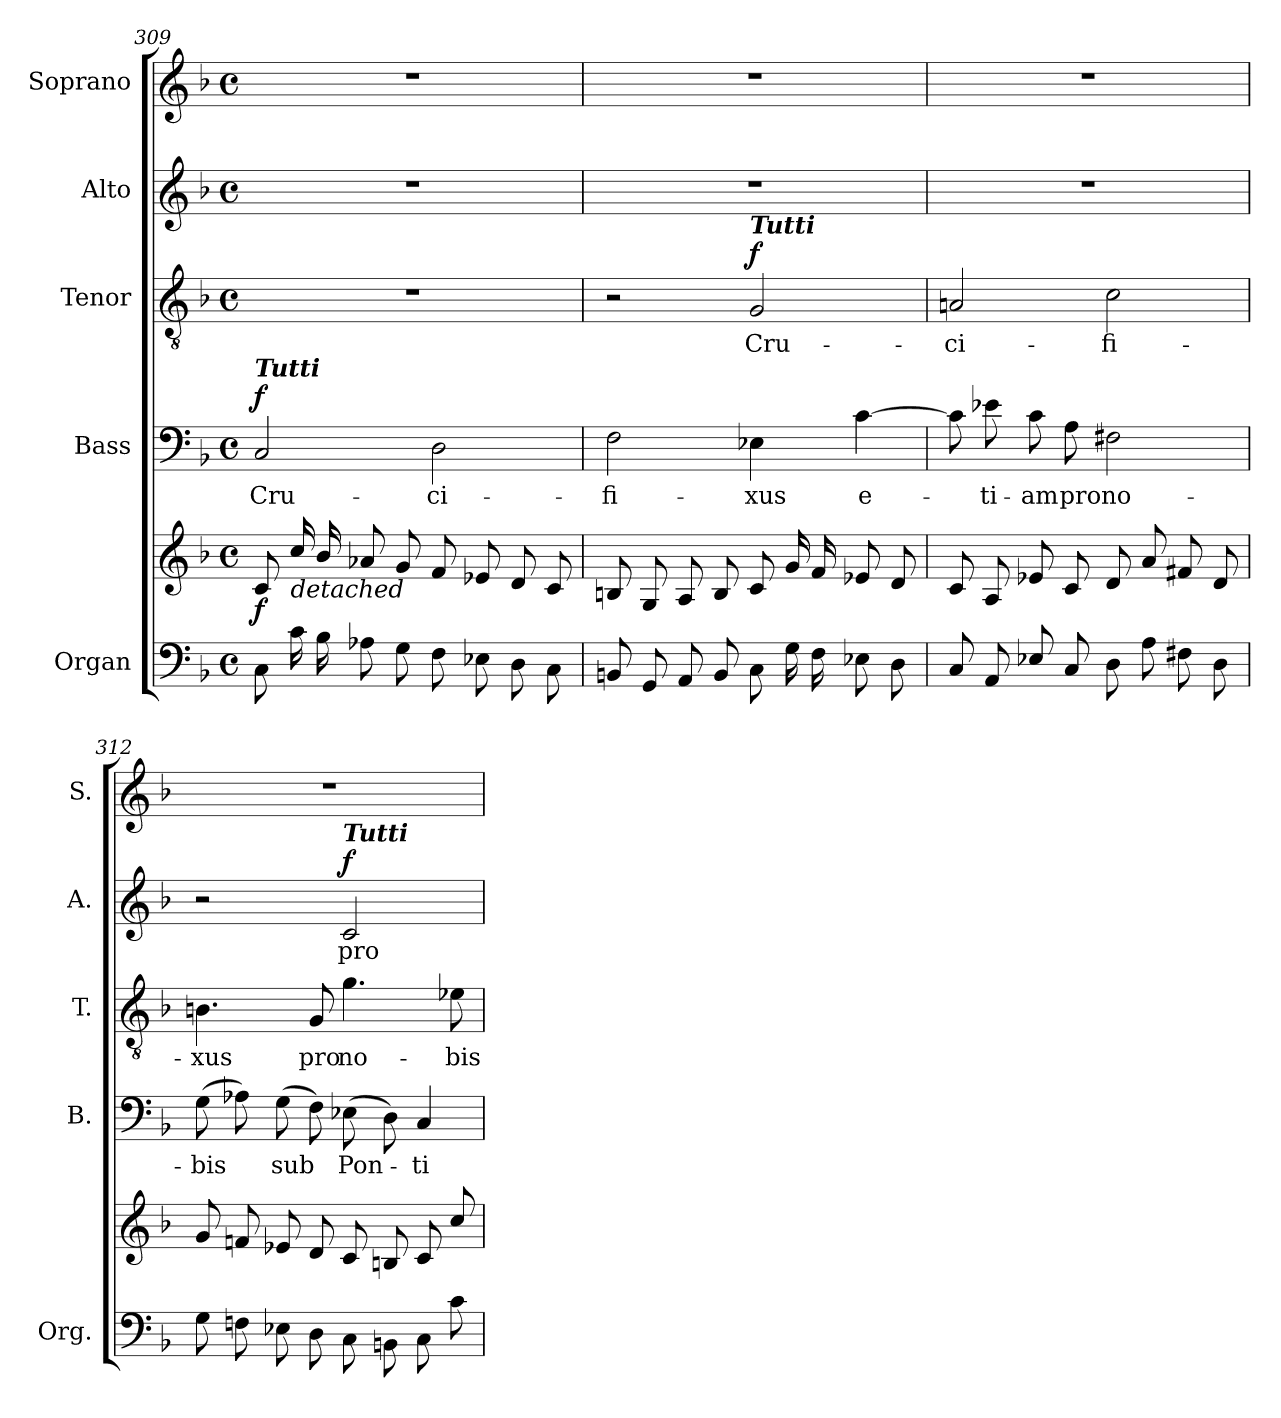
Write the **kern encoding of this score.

**kern	**kern	**dynam	**kern	**text	**dynam	**kern	**text	**dynam	**kern	**text	**dynam	**kern
*part5	*part5	*part5	*part4	*part4	*part4	*part3	*part3	*part3	*part2	*part2	*part2	*part1
*staff6	*staff5	*staff5/6	*staff4	*staff4	*staff4	*staff3	*staff3	*staff3	*staff2	*staff2	*staff2	*staff1
*I"Organ	*	*	*I"Bass	*	*	*I"Tenor	*	*	*I"Alto	*	*	*I"Soprano
*I'Org.	*	*	*I'B.	*	*	*I'T.	*	*	*I'A.	*	*	*I'S.
*clefF4	*clefG2	*	*clefF4	*	*	*clefGv2	*	*	*clefG2	*	*	*clefG2
*	*	*	*	*	*	*ITrd7c12	*	*	*	*	*	*
*k[b-]	*k[b-]	*	*k[b-]	*	*	*k[b-]	*	*	*k[b-]	*	*	*k[b-]
*F:	*F:	*	*F:	*	*	*F:	*	*	*F:	*	*	*F:
*M4/4	*M4/4	*	*M4/4	*	*	*M4/4	*	*	*M4/4	*	*	*M4/4
*met(c)	*met(c)	*	*met(c)	*	*	*met(c)	*	*	*met(c)	*	*	*met(c)
=309	=309	=309	=309	=309	=309	=309	=309	=309	=309	=309	=309	=309
!	!	!	!LO:TX:a:Bi:t=Tutti	!	!	!	!	!	!	!	!	!
!	!	!	!	!LO:LY:b:color=#000000	!	!	!	!	!	!	!	!
8Ci\	8ci/	f	2Ci/	Cru-	f	1r	.	.	1r	.	.	1r
!	!LO:TX:b:i:t=detached	!	!	!	!	!	!	!	!	!	!	!
16ci\	16cci/	.	.	.	.	.	.	.	.	.	.	.
16B-i\	16b-i/	.	.	.	.	.	.	.	.	.	.	.
8A-Xi\	8a-Xi/	.	.	.	.	.	.	.	.	.	.	.
8Gi\	8gi/	.	.	.	.	.	.	.	.	.	.	.
!	!	!	!	!LO:LY:b:color=#000000	!	!	!	!	!	!	!	!
8Fi\	8fi/	.	2Di\	-ci-	.	.	.	.	.	.	.	.
8E-Xi\	8e-Xi/	.	.	.	.	.	.	.	.	.	.	.
8Di\	8di/	.	.	.	.	.	.	.	.	.	.	.
8Ci\	8ci/	.	.	.	.	.	.	.	.	.	.	.
=310	=310	=310	=310	=310	=310	=310	=310	=310	=310	=310	=310	=310
!	!	!	!	!LO:LY:b:color=#000000	!	!	!	!	!	!	!	!
8BBni/	8Bni/	.	2Fi\	-fi-	.	2r	.	.	1r	.	.	1r
8GGi/	8Gi/	.	.	.	.	.	.	.	.	.	.	.
8AAi/	8Ai/	.	.	.	.	.	.	.	.	.	.	.
8BBi/	8Bi/	.	.	.	.	.	.	.	.	.	.	.
!	!	!	!	!LO:LY:b:color=#000000	!	!	!	!	!	!	!	!
!	!	!	!	!	!	!LO:TX:a:Bi:t=Tutti	!	!	!	!	!	!
!	!	!	!	!	!	!	!LO:LY:b:color=#000000	!	!	!	!	!
8Ci\	8ci/	.	4E-Xi\	-xus	.	2GGi/	Cru-	f	.	.	.	.
16Gi\	16gi/	.	.	.	.	.	.	.	.	.	.	.
16Fi\	16fi/	.	.	.	.	.	.	.	.	.	.	.
!	!	!	!	!LO:LY:b:color=#000000	!	!	!	!	!	!	!	!
8E-Xi\	8e-Xi/	.	[4ci\	e-	.	.	.	.	.	.	.	.
8Di\	8di/	.	.	.	.	.	.	.	.	.	.	.
=311	=311	=311	=311	=311	=311	=311	=311	=311	=311	=311	=311	=311
!	!	!	!	!	!	!	!LO:LY:b:color=#000000	!	!	!	!	!
8Ci/	8ci/	.	8ci\]	.	.	2AAni/	-ci-	.	1r	.	.	1r
!	!	!	!	!LO:LY:b:color=#000000	!	!	!	!	!	!	!	!
8AAi/	8Ai/	.	8e-Xi\	-ti-	.	.	.	.	.	.	.	.
!	!	!	!	!LO:LY:b:color=#000000	!	!	!	!	!	!	!	!
8E-Xi/	8e-Xi/	.	8ci\	-am	.	.	.	.	.	.	.	.
!	!	!	!	!LO:LY:b:color=#000000	!	!	!	!	!	!	!	!
8Ci/	8ci/	.	8Ai\	pro	.	.	.	.	.	.	.	.
!	!	!	!	!LO:LY:b:color=#000000	!	!	!	!	!	!	!	!
!	!	!	!	!	!	!	!LO:LY:b:color=#000000	!	!	!	!	!
8Di\	8di/	.	2F#Xi\	no-	.	2Ci\	-fi-	.	.	.	.	.
8Ai\	8ai/	.	.	.	.	.	.	.	.	.	.	.
8F#Xi\	8f#Xi/	.	.	.	.	.	.	.	.	.	.	.
8Di\	8di/	.	.	.	.	.	.	.	.	.	.	.
=312	=312	=312	=312	=312	=312	=312	=312	=312	=312	=312	=312	=312
!	!	!	!	!LO:LY:b:color=#000000	!	!	!	!	!	!	!	!
!	!	!	!	!	!	!	!LO:LY:b:color=#000000	!	!	!	!	!
8Gi\	8gi/	.	(8Gi\	-bis	.	4.BBni\	-xus	.	2r	.	.	1r
8Fni\	8fni/	.	8A-Xi\)	.	.	.	.	.	.	.	.	.
!	!	!	!	!LO:LY:b:color=#000000	!	!	!	!	!	!	!	!
8E-Xi\	8e-Xi/	.	(8Gi\	sub	.	.	.	.	.	.	.	.
!	!	!	!	!	!	!	!LO:LY:b:color=#000000	!	!	!	!	!
8Di\	8di/	.	8Fi\)	.	.	8GGi/	pro	.	.	.	.	.
!	!	!	!	!LO:LY:b:color=#000000	!	!	!	!	!	!	!	!
!	!	!	!	!	!	!	!LO:LY:b:color=#000000	!	!	!	!	!
!	!	!	!	!	!	!	!	!	!LO:TX:a:Bi:t=Tutti	!	!	!
!	!	!	!	!	!	!	!	!	!	!LO:LY:b:color=#000000	!	!
8Ci\	8ci/	.	(8E-Xi\	Pon-	.	4.Gi\	no-	.	2ci/	pro	f	.
8BBni\	8Bni/	.	8Di\)	.	.	.	.	.	.	.	.	.
!	!	!	!	!LO:LY:b:color=#000000	!	!	!	!	!	!	!	!
8Ci\	8ci/	.	4Ci/	-ti-	.	.	.	.	.	.	.	.
!	!	!	!	!	!	!	!LO:LY:b:color=#000000	!	!	!	!	!
8ci\	8cci/	.	.	.	.	8E-Xi\	-bis	.	.	.	.	.
=	=	=	=	=	=	=	=	=	=	=	=	=
*-	*-	*-	*-	*-	*-	*-	*-	*-	*-	*-	*-	*-
